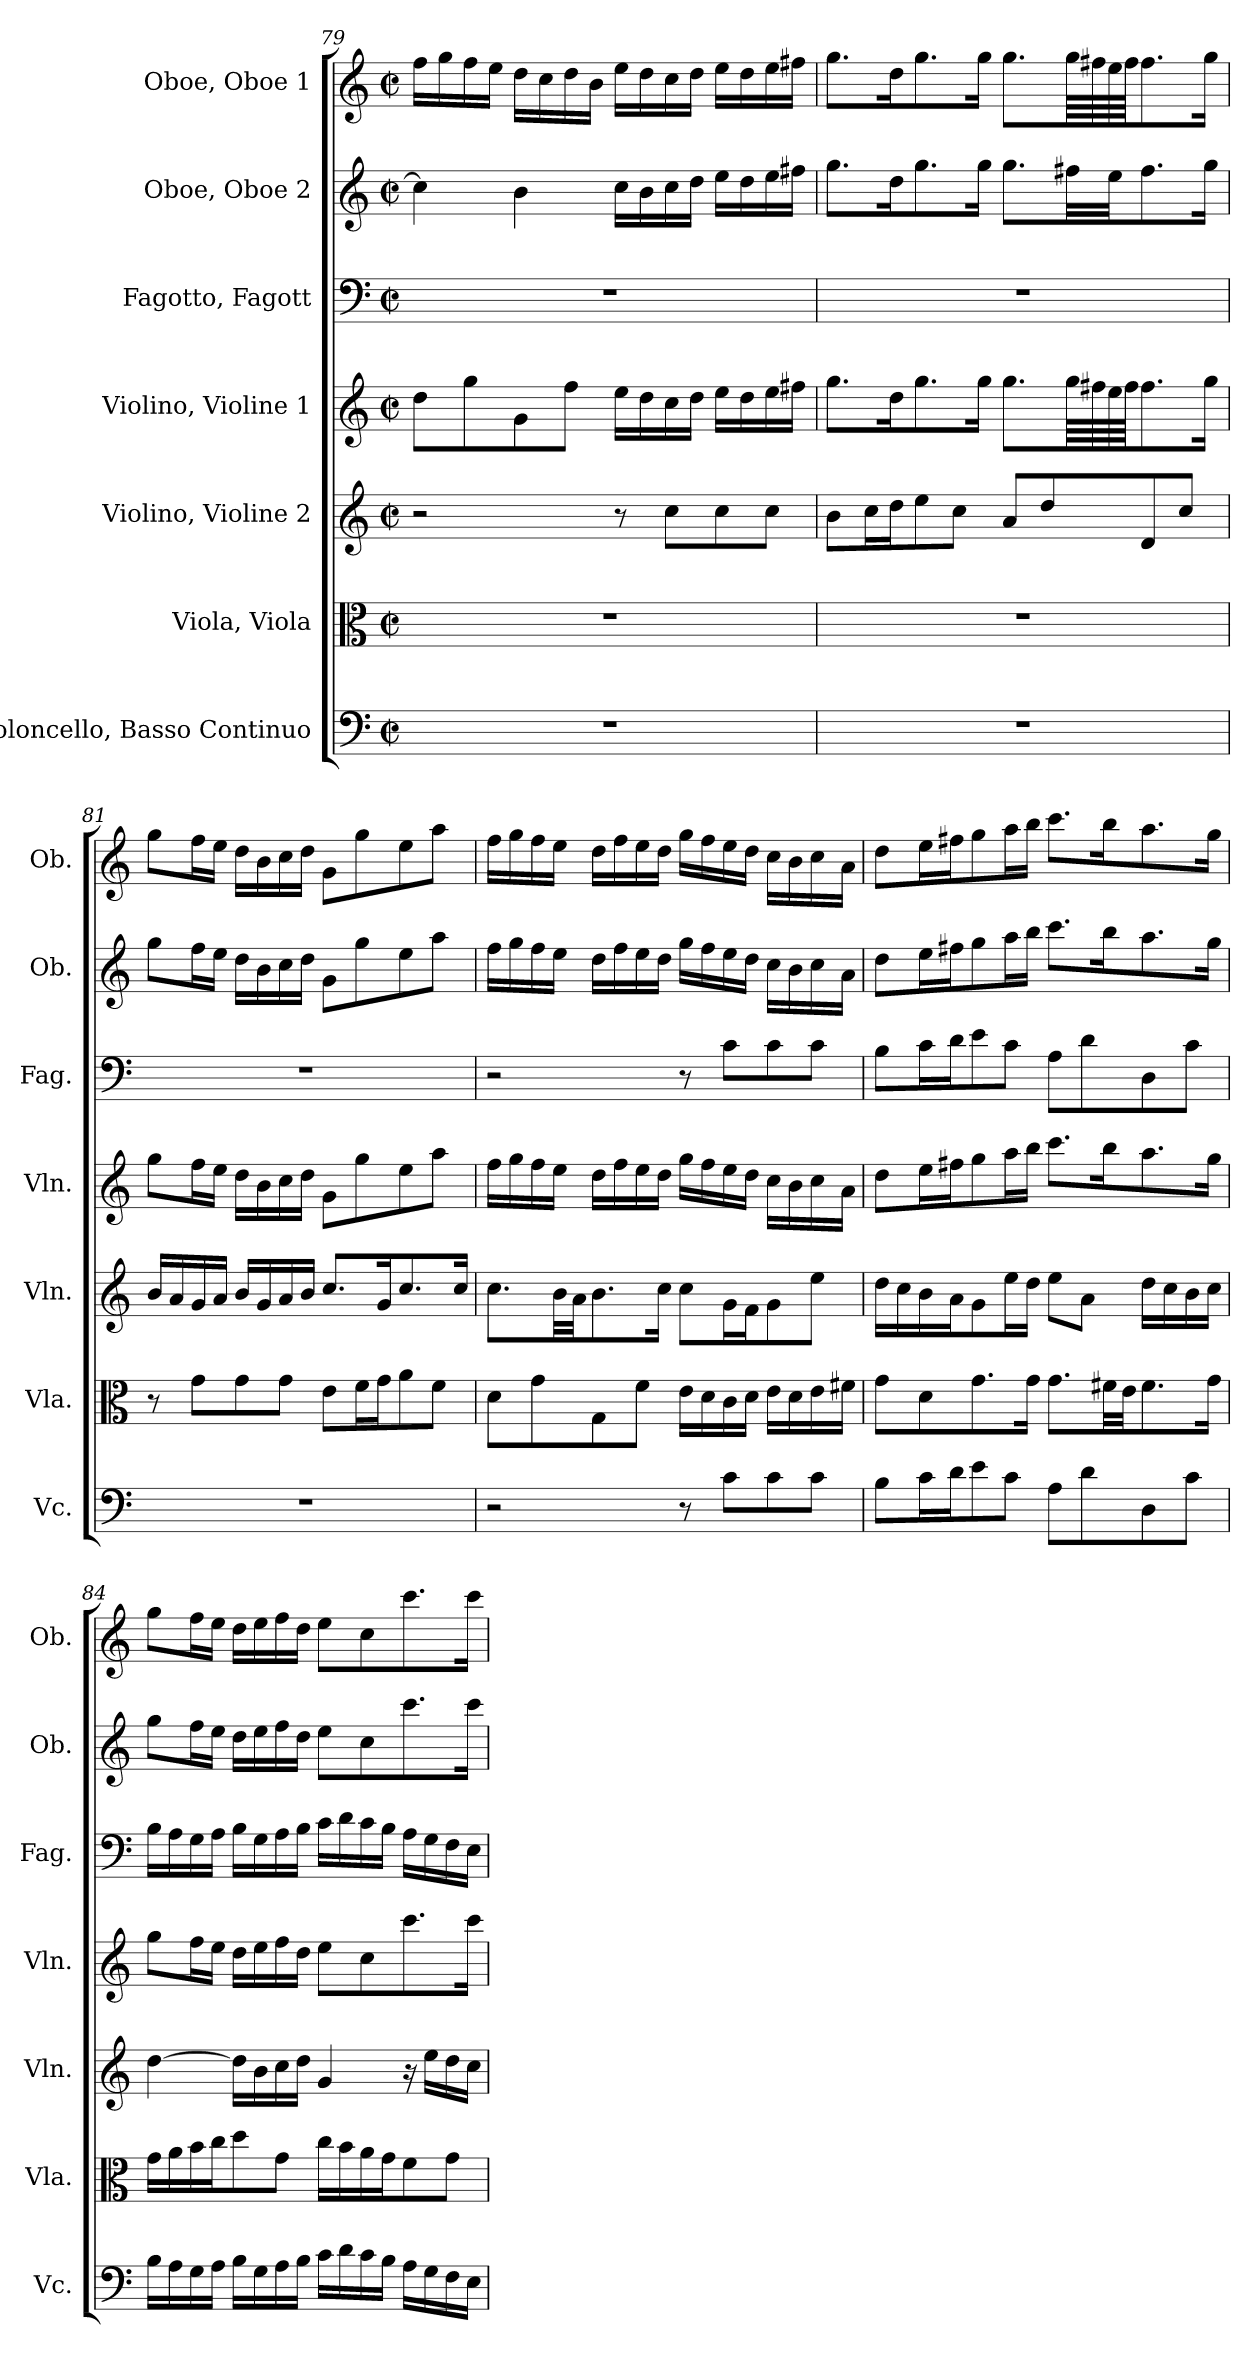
**kern	**kern	**kern	**kern	**kern	**kern	**kern
*part7	*part6	*part5	*part4	*part3	*part2	*part1
*staff7	*staff6	*staff5	*staff4	*staff3	*staff2	*staff1
*I"Violoncello, Basso Continuo	*I"Viola, Viola	*I"Violino, Violine 2	*I"Violino, Violine 1	*I"Fagotto, Fagott	*I"Oboe, Oboe 2	*I"Oboe, Oboe 1
*I'Vc.	*I'Vla.	*I'Vln.	*I'Vln.	*I'Fag.	*I'Ob.	*I'Ob.
*clefF4	*clefC3	*clefG2	*clefG2	*clefF4	*clefG2	*clefG2
*k[]	*k[]	*k[]	*k[]	*k[]	*k[]	*k[]
*M2/2	*M2/2	*M2/2	*M2/2	*M2/2	*M2/2	*M2/2
*met(c|)	*met(c|)	*met(c|)	*met(c|)	*met(c|)	*met(c|)	*met(c|)
=79	=79	=79	=79	=79	=79	=79
1r	1r	2r	8dd\L	1r	4cc\]	16ff\LL
.	.	.	.	.	.	16gg\
.	.	.	8gg\	.	.	16ff\
.	.	.	.	.	.	16ee\JJ
.	.	.	8g\	.	4b\	16dd\LL
.	.	.	.	.	.	16cc\
.	.	.	8ff\J	.	.	16dd\
.	.	.	.	.	.	16b\JJ
.	.	8r	16ee\LL	.	16cc\LL	16ee\LL
.	.	.	16dd\	.	16b\	16dd\
.	.	8cc\L	16cc\	.	16cc\	16cc\
.	.	.	16dd\JJ	.	16dd\JJ	16dd\JJ
.	.	8cc\	16ee\LL	.	16ee\LL	16ee\LL
.	.	.	16dd\	.	16dd\	16dd\
.	.	8cc\J	16ee\	.	16ee\	16ee\
.	.	.	16ff#X\JJ	.	16ff#X\JJ	16ff#X\JJ
=80	=80	=80	=80	=80	=80	=80
1r	1r	8b\L	8.gg\L	1r	8.gg\L	8.gg\L
.	.	16cc\L	.	.	.	.
.	.	16dd\J	16dd\K	.	16dd\K	16dd\K
.	.	8ee\	8.gg\	.	8.gg\	8.gg\
.	.	8cc\J	.	.	.	.
.	.	.	16gg\Jk	.	16gg\Jk	16gg\Jk
.	.	8a/L	8.gg\L	.	8.gg\L	8.gg\L
.	.	8dd/	.	.	.	.
.	.	.	64gg\LLL	.	32ff#X\LL	64gg\LLL
.	.	.	64ff#X\	.	.	64ff#X\
.	.	.	64ee\	.	32ee\JJ	64ee\
.	.	.	64ff#\JJJ	.	.	64ff#\JJJ
.	.	8d/	8.ff#\	.	8.ff#\	8.ff#\
.	.	8cc/J	.	.	.	.
.	.	.	16gg\Jk	.	16gg\Jk	16gg\Jk
!!LO:LB:g=z
=81	=81	=81	=81	=81	=81	=81
1r	8r	16b/LL	8gg\L	1r	8gg\L	8gg\L
.	.	16a/	.	.	.	.
.	8g\L	16g/	16ff\L	.	16ff\L	16ff\L
.	.	16a/JJ	16ee\JJ	.	16ee\JJ	16ee\JJ
.	8g\	16b/LL	16dd\LL	.	16dd\LL	16dd\LL
.	.	16g/	16b\	.	16b\	16b\
.	8g\J	16a/	16cc\	.	16cc\	16cc\
.	.	16b/JJ	16dd\JJ	.	16dd\JJ	16dd\JJ
.	8e\L	8.cc/L	8g\L	.	8g\L	8g\L
.	16f\L	.	8gg\	.	8gg\	8gg\
.	16g\J	16g/K	.	.	.	.
.	8a\	8.cc/	8ee\	.	8ee\	8ee\
.	8f\J	.	8aa\J	.	8aa\J	8aa\J
.	.	16cc/Jk	.	.	.	.
=82	=82	=82	=82	=82	=82	=82
2r	8d\L	8.cc\L	16ff\LL	2r	16ff\LL	16ff\LL
.	.	.	16gg\	.	16gg\	16gg\
.	8g\	.	16ff\	.	16ff\	16ff\
.	.	32b\LL	16ee\JJ	.	16ee\JJ	16ee\JJ
.	.	32a\JJ	.	.	.	.
.	8G\	8.b\	16dd\LL	.	16dd\LL	16dd\LL
.	.	.	16ff\	.	16ff\	16ff\
.	8f\J	.	16ee\	.	16ee\	16ee\
.	.	16cc\Jk	16dd\JJ	.	16dd\JJ	16dd\JJ
8r	16e\LL	8cc\L	16gg\LL	8r	16gg\LL	16gg\LL
.	16d\	.	16ff\	.	16ff\	16ff\
8c\L	16c\	16g\L	16ee\	8c\L	16ee\	16ee\
.	16d\JJ	16f\J	16dd\JJ	.	16dd\JJ	16dd\JJ
8c\	16e\LL	8g\	16cc\LL	8c\	16cc\LL	16cc\LL
.	16d\	.	16b\	.	16b\	16b\
8c\J	16e\	8ee\J	16cc\	8c\J	16cc\	16cc\
.	16f#X\JJ	.	16a\JJ	.	16a\JJ	16a\JJ
=83	=83	=83	=83	=83	=83	=83
8B\L	8g\L	16dd\LL	8dd\L	8B\L	8dd\L	8dd\L
.	.	16cc\	.	.	.	.
16c\L	8d\	16b\	16ee\L	16c\L	16ee\L	16ee\L
16d\J	.	16a\J	16ff#X\J	16d\J	16ff#X\J	16ff#X\J
8e\	8.g\	8g\	8gg\	8e\	8gg\	8gg\
8c\J	.	16ee\L	16aa\L	8c\J	16aa\L	16aa\L
.	16g\Jk	16dd\JJ	16bb\JJ	.	16bb\JJ	16bb\JJ
8A\L	8.g\L	8ee\L	8.ccc\L	8A\L	8.ccc\L	8.ccc\L
8d\	.	8a\J	.	8d\	.	.
.	32f#X\LL	.	16bb\K	.	16bb\K	16bb\K
.	32e\JJ	.	.	.	.	.
8D\	8.f#\	16dd\LL	8.aa\	8D\	8.aa\	8.aa\
.	.	16cc\	.	.	.	.
8c\J	.	16b\	.	8c\J	.	.
.	16g\Jk	16cc\JJ	16gg\Jk	.	16gg\Jk	16gg\Jk
!!LO:PB:g=z
=84	=84	=84	=84	=84	=84	=84
16B\LL	16g\LL	[4dd\	8gg\L	16B\LL	8gg\L	8gg\L
16A\	16a\	.	.	16A\	.	.
16G\	16b\	.	16ff\L	16G\	16ff\L	16ff\L
16A\JJ	16cc\J	.	16ee\JJ	16A\JJ	16ee\JJ	16ee\JJ
16B\LL	8dd\	16dd\LL]	16dd\LL	16B\LL	16dd\LL	16dd\LL
16G\	.	16b\	16ee\	16G\	16ee\	16ee\
16A\	8g\J	16cc\	16ff\	16A\	16ff\	16ff\
16B\JJ	.	16dd\JJ	16dd\JJ	16B\JJ	16dd\JJ	16dd\JJ
16c\LL	16cc\LL	4g/	8ee\L	16c\LL	8ee\L	8ee\L
16d\	16b\	.	.	16d\	.	.
16c\	16a\	.	8cc\	16c\	8cc\	8cc\
16B\JJ	16g\J	.	.	16B\JJ	.	.
16A\LL	8f\	16r	8.ccc\	16A\LL	8.ccc\	8.ccc\
16G\	.	16ee\LL	.	16G\	.	.
16F\	8g\J	16dd\	.	16F\	.	.
16E\JJ	.	16cc\JJ	16ccc\Jk	16E\JJ	16ccc\Jk	16ccc\Jk
=	=	=	=	=	=	=
*-	*-	*-	*-	*-	*-	*-
